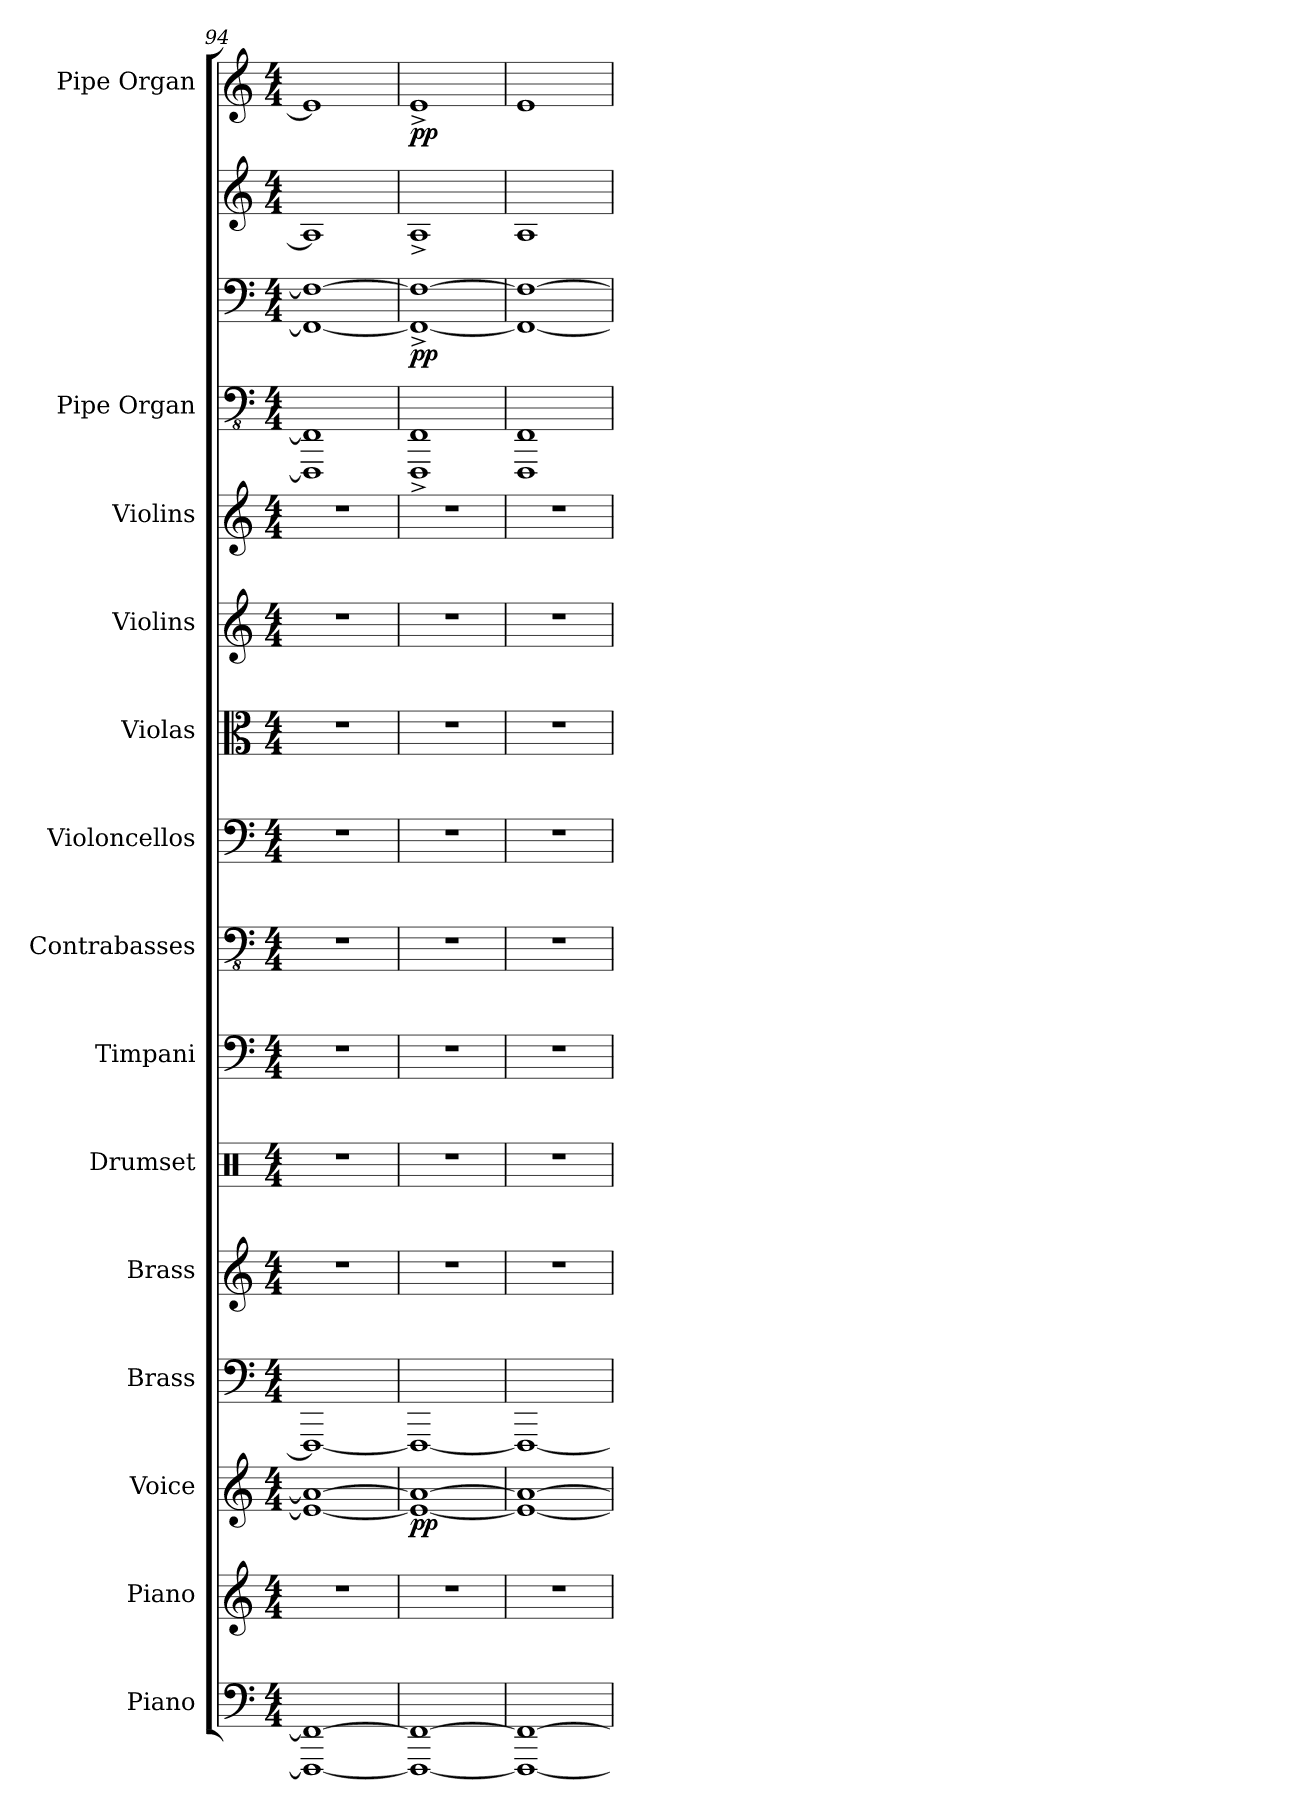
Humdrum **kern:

**kern	**kern	**kern	**dynam	**kern	**kern	**kern	**kern	**kern	**kern	**kern	**kern	**kern	**kern	**kern	**kern	**dynam	**kern	**dynam
*part14	*part13	*part12	*part12	*part11	*part10	*part9	*part8	*part7	*part6	*part5	*part4	*part3	*part2	*part2	*part2	*part2	*part1	*part1
*staff16	*staff15	*staff14	*staff14	*staff13	*staff12	*staff11	*staff10	*staff9	*staff8	*staff7	*staff6	*staff5	*staff4	*staff3	*staff2	*staff2/3/4	*staff1	*staff1
*I"Piano	*I"Piano	*I"Voice	*	*I"Brass	*I"Brass	*I"Drumset	*I"Timpani	*I"Contrabasses	*I"Violoncellos	*I"Violas	*I"Violins	*I"Violins	*I"Pipe Organ	*	*	*	*I"Pipe Organ	*
*I'Pno.	*I'Pno.	*I'Vo.	*	*I'Br.	*I'Br.	*I'Drs.	*I'Timp.	*I'Cbs.	*I'Vlcs.	*I'Vlas.	*I'Vlns.	*I'Vlns.	*I'Org.	*	*	*	*I'Org.	*
*clefF4	*clefG2	*clefG2	*	*clefF4	*clefG2	*clefX	*clefF4	*clefFv4	*clefF4	*clefC3	*clefG2	*clefG2	*clefFv4	*clefF4	*clefG2	*	*clefG2	*
*k[]	*k[]	*k[]	*	*k[]	*k[]	*k[]	*k[]	*k[]	*k[]	*k[]	*k[]	*k[]	*k[]	*k[]	*k[]	*	*k[]	*
*M4/4	*M4/4	*M4/4	*	*M4/4	*M4/4	*M4/4	*M4/4	*M4/4	*M4/4	*M4/4	*M4/4	*M4/4	*M4/4	*M4/4	*M4/4	*	*M4/4	*
=94	=94	=94	=94	=94	=94	=94	=94	=94	=94	=94	=94	=94	=94	=94	=94	=94	=94	=94
1FFF_ 1FF_	1r	1e_ 1a_	.	1FFF_	1r	1r	1r	1r	1r	1r	1r	1r	1FFFF] 1FFF]	1FF_ 1F_	1A]	.	1e]	.
=95	=95	=95	=95	=95	=95	=95	=95	=95	=95	=95	=95	=95	=95	=95	=95	=95	=95	=95
!	!	!	!LO:DY:b	!	!	!	!	!	!	!	!	!	!	!	!	!LO:DY:b=2	!	!LO:DY:b
1FFF_ 1FF_	1r	1e_ 1a_	pp	1FFF_	1r	1r	1r	1r	1r	1r	1r	1r	1FFFF^ 1FFF^	1FF_^ 1F_^	1A^	pp	1e^	pp
=96	=96	=96	=96	=96	=96	=96	=96	=96	=96	=96	=96	=96	=96	=96	=96	=96	=96	=96
1FFF_ 1FF_	1r	1e_ 1a_	.	1FFF_	1r	1r	1r	1r	1r	1r	1r	1r	1FFFF 1FFF	1FF_ 1F_	1A	.	1e	.
=	=	=	=	=	=	=	=	=	=	=	=	=	=	=	=	=	=	=
*-	*-	*-	*-	*-	*-	*-	*-	*-	*-	*-	*-	*-	*-	*-	*-	*-	*-	*-
